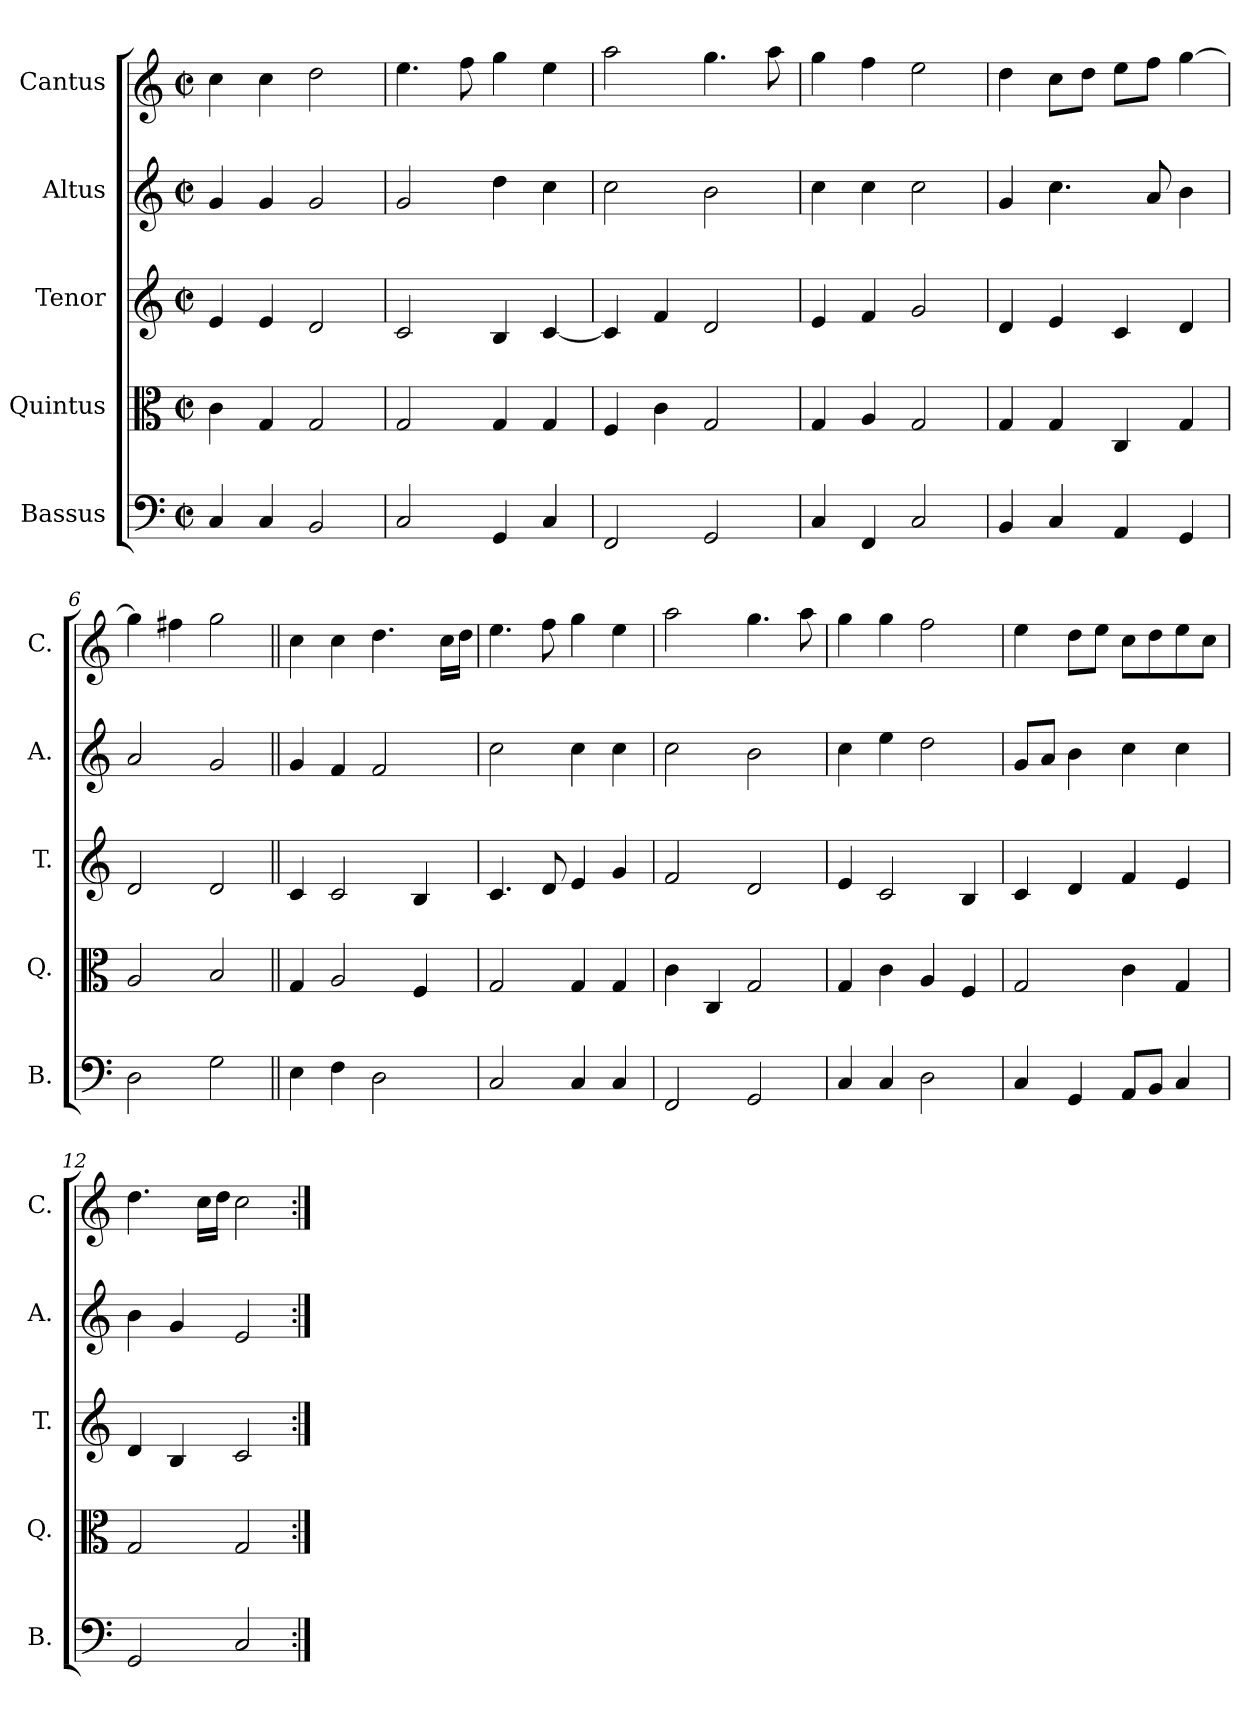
**kern	**kern	**kern	**kern	**kern
*part5	*part4	*part3	*part2	*part1
*staff5	*staff4	*staff3	*staff2	*staff1
*I"Bassus	*I"Quintus	*I"Tenor	*I"Altus	*I"Cantus
*I'B.	*I'Q.	*I'T.	*I'A.	*I'C.
*clefF4	*clefC3	*clefG2	*clefG2	*clefG2
*k[]	*k[]	*k[]	*k[]	*k[]
*C:	*C:	*C:	*C:	*C:
*M2/2	*M2/2	*M2/2	*M2/2	*M2/2
*met(c|)	*met(c|)	*met(c|)	*met(c|)	*met(c|)
=1	=1	=1	=1	=1
4C/	4c\	4e/	4g/	4cc\
4C/	4G/	4e/	4g/	4cc\
2BB/	2G/	2d/	2g/	2dd\
=2	=2	=2	=2	=2
2C/	2G/	2c/	2g/	4.ee\
.	.	.	.	8ff\
4GG/	4G/	4B/	4dd\	4gg\
4C/	4G/	[4c/	4cc\	4ee\
=3	=3	=3	=3	=3
2FF/	4F/	4c/]	2cc\	2aa\
.	4c\	4f/	.	.
2GG/	2G/	2d/	2b\	4.gg\
.	.	.	.	8aa\
=4	=4	=4	=4	=4
4C/	4G/	4e/	4cc\	4gg\
4FF/	4A/	4f/	4cc\	4ff\
2C/	2G/	2g/	2cc\	2ee\
=5	=5	=5	=5	=5
4BB/	4G/	4d/	4g/	4dd\
4C/	4G/	4e/	4.cc\	8cc\L
.	.	.	.	8dd\J
4AA/	4C/	4c/	.	8ee\L
.	.	.	8a/	8ff\J
4GG/	4G/	4d/	4b\	[4gg\
=6	=6	=6	=6	=6
2D\	2A/	2d/	2a/	4gg\]
.	.	.	.	4ff#X\
2G\	2B/	2d/	2g/	2gg\
!!LO:LB:g=z
=7||	=7||	=7||	=7||	=7||
4E\	4G/	4c/	4g/	4cc\
4F\	2A/	2c/	4f/	4cc\
2D\	.	.	2f/	4.dd\
.	4F/	4B/	.	.
.	.	.	.	16cc\LL
.	.	.	.	16dd\JJ
=8	=8	=8	=8	=8
2C/	2G/	4.c/	2cc\	4.ee\
.	.	8d/	.	8ff\
4C/	4G/	4e/	4cc\	4gg\
4C/	4G/	4g/	4cc\	4ee\
=9	=9	=9	=9	=9
2FF/	4c\	2f/	2cc\	2aa\
.	4C/	.	.	.
2GG/	2G/	2d/	2b\	4.gg\
.	.	.	.	8aa\
=10	=10	=10	=10	=10
4C/	4G/	4e/	4cc\	4gg\
4C/	4c\	2c/	4ee\	4gg\
2D\	4A/	.	2dd\	2ff\
.	4F/	4B/	.	.
=11	=11	=11	=11	=11
4C/	2G/	4c/	8g/L	4ee\
.	.	.	8a/J	.
4GG/	.	4d/	4b\	8dd\L
.	.	.	.	8ee\J
8AA/L	4c\	4f/	4cc\	8cc\L
8BB/J	.	.	.	8dd\
4C/	4G/	4e/	4cc\	8ee\
.	.	.	.	8cc\J
=12	=12	=12	=12	=12
2GG/	2G/	4d/	4b\	4.dd\
.	.	4B/	4g/	.
.	.	.	.	16cc\LL
.	.	.	.	16dd\JJ
2C/	2G/	2c/	2e/	2cc\
=:|!	=:|!	=:|!	=:|!	=:|!
*-	*-	*-	*-	*-
